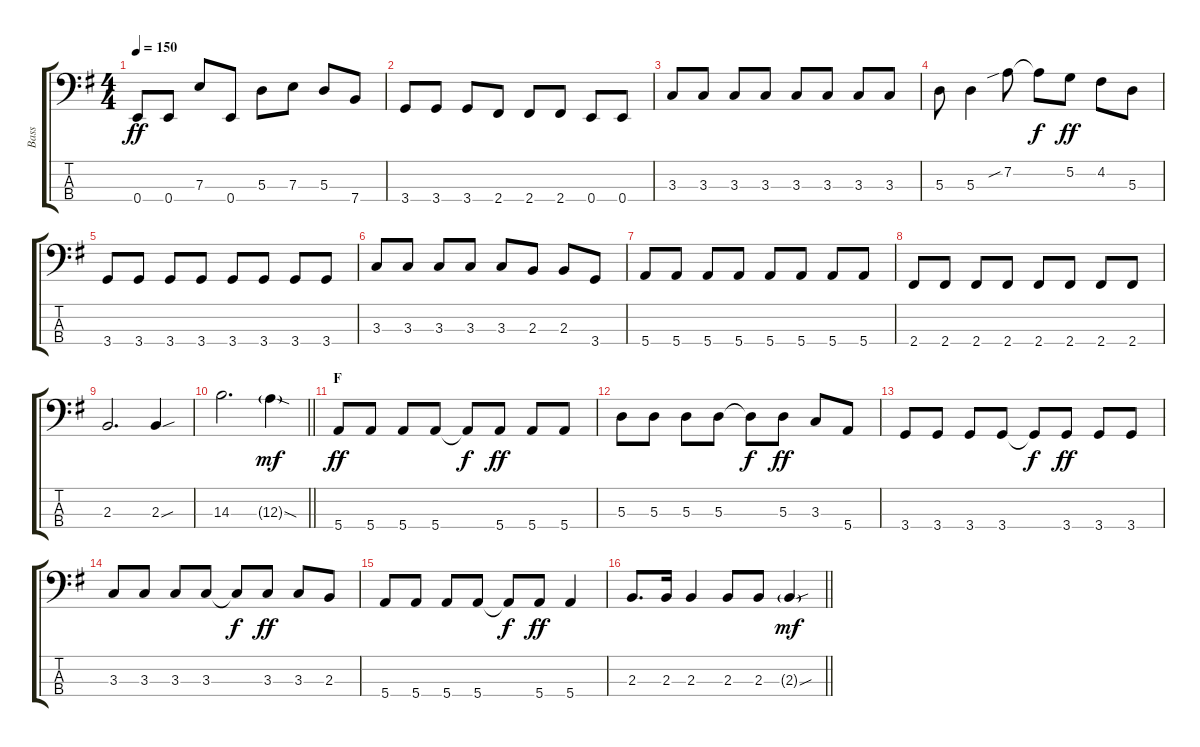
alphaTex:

\track ("Bass" "Bass") {instrument electricbasspick}
\staff {score tabs}
\tuning (G2 D2 A1 E1) {hide}
\ts (4 4)
\tempo 150
\clef f4
\ks g
0.4.8{dy ff} 0.4.8 7.3.8 0.4.8 5.3.8 7.3.8 5.3.8 7.4.8 |
3.4.8 3.4.8 3.4.8 2.4.8 2.4.8 2.4.8 0.4.8 0.4.8 |
3.3.8 3.3.8 3.3.8 3.3.8 3.3.8 3.3.8 3.3.8 3.3.8 |
5.3.8 5.3.4 7.2{sib}.8 7.2{t}.8{dy f} 5.2.8{dy ff} 4.2.8 5.3.8 |
3.4.8 3.4.8 3.4.8 3.4.8 3.4.8 3.4.8 3.4.8 3.4.8 |
3.3.8 3.3.8 3.3.8 3.3.8 3.3.8 2.3.8 2.3.8 3.4.8 |
5.4.8 5.4.8 5.4.8 5.4.8 5.4.8 5.4.8 5.4.8 5.4.8 |
2.4.8 2.4.8 2.4.8 2.4.8 2.4.8 2.4.8 2.4.8 2.4.8 |
2.3.2{d} 2.3{sou}.4 |
\barLineRight lightlight
14.3.2{d} 12.3{sod g}.4{dy mf} |
\section ("" "F")
5.4.8{dy ff} 5.4.8 5.4.8 5.4.8 5.4{t}.8{dy f} 5.4.8{dy ff} 5.4.8 5.4.8 |
5.3.8 5.3.8 5.3.8 5.3.8 5.3{t}.8{dy f} 5.3.8{dy ff} 3.3.8 5.4.8 |
3.4.8 3.4.8 3.4.8 3.4.8 3.4{t}.8{dy f} 3.4.8{dy ff} 3.4.8 3.4.8 |
3.3.8 3.3.8 3.3.8 3.3.8 3.3{t}.8{dy f} 3.3.8{dy ff} 3.3.8 2.3.8 |
5.4.8 5.4.8 5.4.8 5.4.8 5.4{t}.8{dy f} 5.4.8{dy ff} 5.4.4 |
\barLineRight lightlight
2.3.8{d} 2.3.16 2.3.4 2.3.8 2.3.8 2.3{sou g}.4{dy mf}
